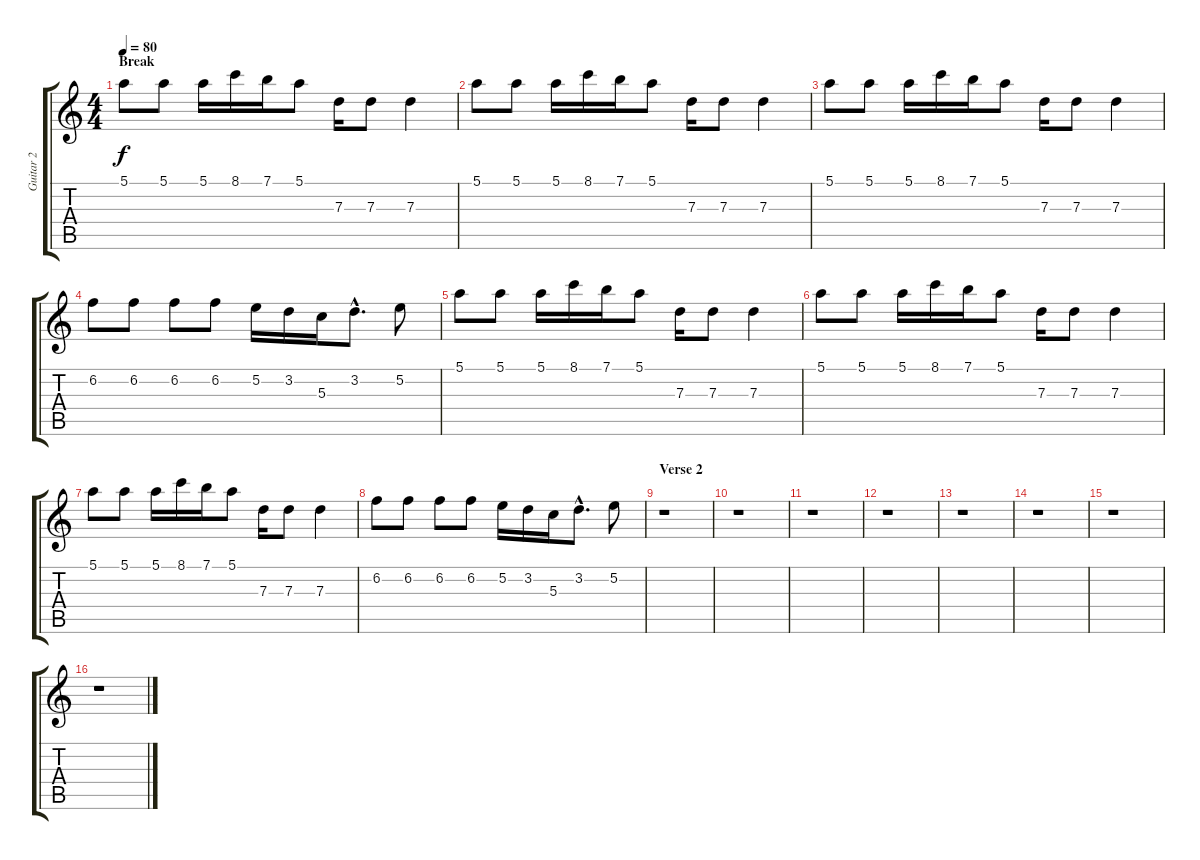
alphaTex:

\track ("Guitar 2" "Guitar 2") {instrument overdrivenguitar}
\staff {score tabs}
\tuning (E4 B3 G3 D3 A2 E2) {hide}
\ts (4 4)
\section ("" "Break")
\tempo 80
\clef g2
\ks c
5.1.8{dy f} 5.1.8 5.1.16 8.1.16 7.1.16 5.1.8 7.3.16 7.3.8 7.3.4 |
5.1.8 5.1.8 5.1.16 8.1.16 7.1.16 5.1.8 7.3.16 7.3.8 7.3.4 |
5.1.8 5.1.8 5.1.16 8.1.16 7.1.16 5.1.8 7.3.16 7.3.8 7.3.4 |
6.2.8 6.2.8 6.2.8 6.2.8 5.2.16 3.2.16 5.3.16 3.2{hac}.8{d} 5.2.8 |
5.1.8 5.1.8 5.1.16 8.1.16 7.1.16 5.1.8 7.3.16 7.3.8 7.3.4 |
5.1.8 5.1.8 5.1.16 8.1.16 7.1.16 5.1.8 7.3.16 7.3.8 7.3.4 |
5.1.8 5.1.8 5.1.16 8.1.16 7.1.16 5.1.8 7.3.16 7.3.8 7.3.4 |
6.2.8 6.2.8 6.2.8 6.2.8 5.2.16 3.2.16 5.3.16 3.2{hac}.8{d} 5.2.8 |
\section ("" "Verse 2")
r.1 |
r.1 |
r.1 |
r.1 |
r.1 |
r.1 |
r.1 |
r.1
